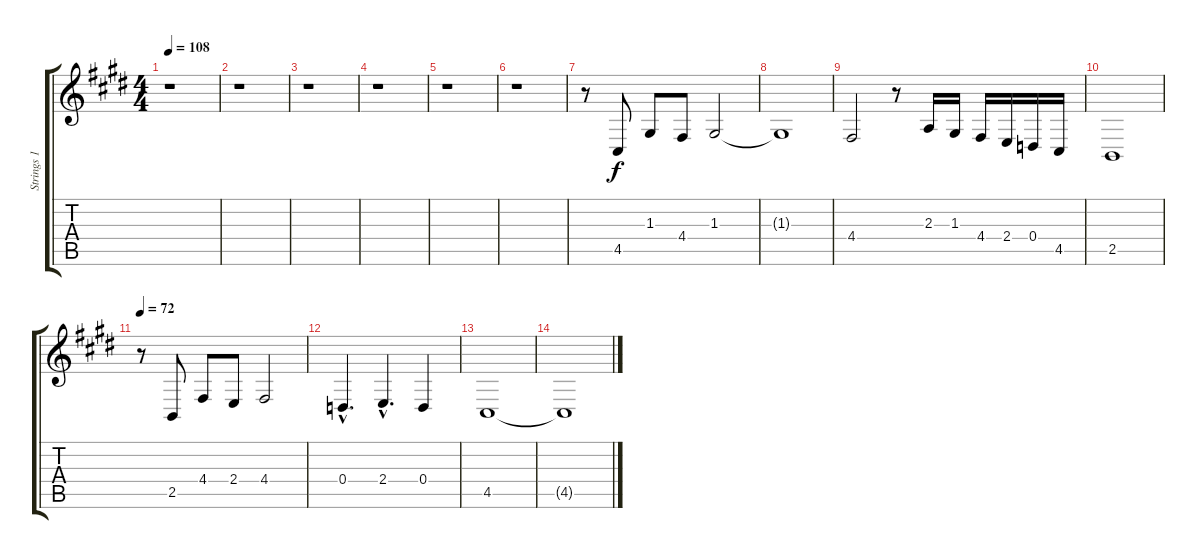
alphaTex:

\track ("Strings 1" "Strings 1") {instrument cello}
\staff {score tabs}
\tuning (E4 B3 G3 D3 A2 E2) {hide}
\ts (4 4)
\tempo 108
\clef g2
\ks c#minor
r.1{dy f} |
r.1 |
r.1 |
r.1 |
r.1 |
r.1 |
r.8{balance 5} 4.5.8 1.3.8 4.4.8 1.3.2{balance 1} |
1.3{t}.1 |
4.4.2{balance 5} r.8 2.3.16 1.3.16 4.4.16 2.4.16 0.4.16 4.5.16 |
2.5.1{balance 1} |
\tempo 72
r.8{balance 5} 2.5.8 4.4.8 2.4.8 4.4.2 |
0.4{hac}.4{d balance 8} 2.4{hac}.4{d} 0.4.4 |
4.5.1{balance 0} |
4.5{t}.1
